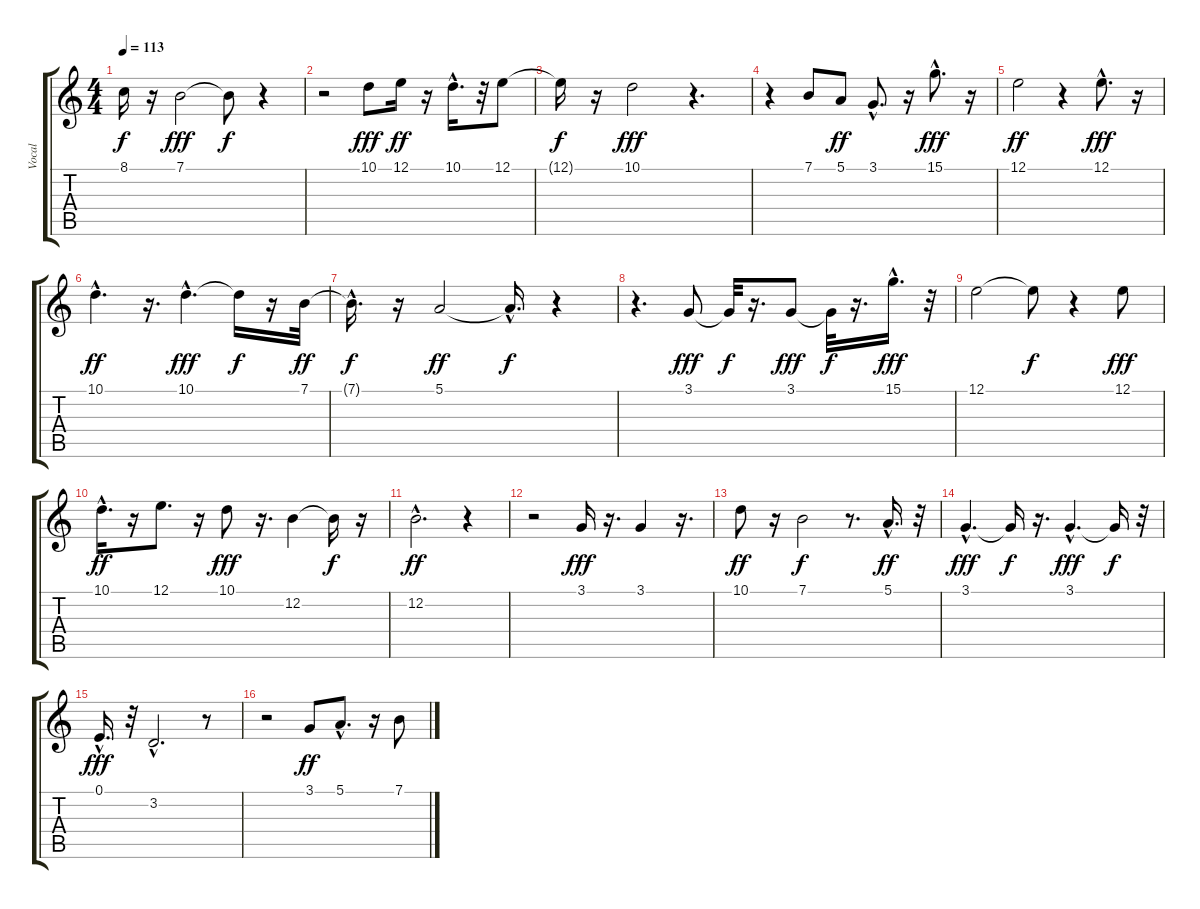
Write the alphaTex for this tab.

\track ("Vocal" "Vocal") {instrument shakuhachi}
\staff {score tabs}
\tuning (E4 B3 G3 D3 A2 E2) {hide}
\ts (4 4)
\tempo 113
\clef g2
\ks c
8.1{t}.16{dy f} r.16 7.1.2{dy fff} 7.1{t}.8{dy f} r.4 |
r.2 10.1.8{dy fff} 12.1.16{dy ff} r.16 10.1{hac}.16{d} r.32 12.1.8 |
12.1{t}.16{dy f} r.16 10.1.2{dy fff} r.4{d} |
r.4 7.1.8 5.1.8{dy ff} 3.1{hac}.8{d} r.16 15.1{hac}.8{d dy fff} r.16 |
12.1.2{dy ff} r.4 12.1{hac}.8{d dy fff} r.16 |
10.1{hac}.4{d dy ff} r.16{d} 10.1{hac}.4{d dy fff} 10.1{t}.16{dy f} r.16 7.1.32{dy ff} |
7.1{hac t}.16{d dy f} r.16 5.1.2{dy ff} 5.1{hac t}.16{d dy f} r.4 |
r.4{d} 3.1.8{dy fff} 3.1{t}.32{dy f} r.16{d} 3.1.8{dy fff} 3.1{t}.32{dy f} r.16{d} 15.1{hac}.16{d dy fff} r.32 |
12.1.2 12.1{t}.8{dy f} r.4 12.1.8{dy fff} |
10.1{hac}.16{d dy ff} r.16 12.1.8{d} r.16 10.1.8{dy fff} r.16{d} 12.2.4 12.2{t}.16{dy f} r.16 |
12.2{hac}.2{d dy ff} r.4 |
r.2 3.1.16{dy fff} r.16{d} 3.1.4 r.16{d} |
10.1.8{dy ff} r.16 7.1.2{dy f} r.8{d} 5.1{hac}.16{d dy ff} r.32 |
3.1{hac}.4{d dy fff} 3.1{t}.16{dy f} r.16{d} 3.1{hac}.4{d dy fff} 3.1{t}.16{dy f} r.32 |
0.1{hac}.16{d dy fff} r.32 3.2{hac}.2{d} r.8 |
r.2 3.1.8{dy ff} 5.1{hac}.8{d} r.16 7.1.8
